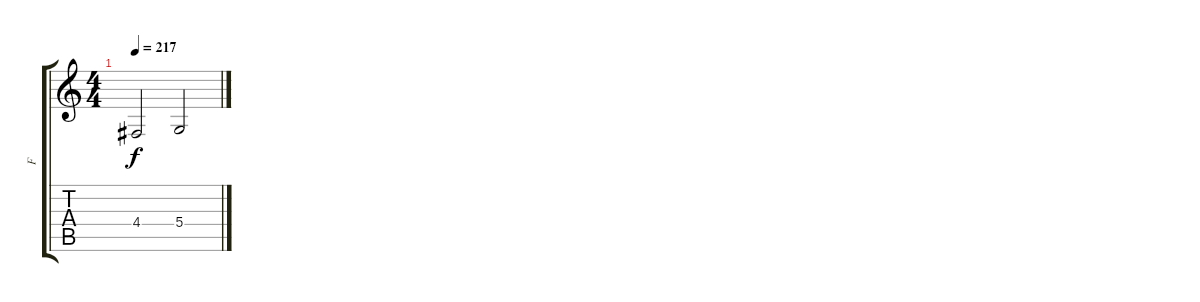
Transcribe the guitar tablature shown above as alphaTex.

\track ("F" "F") {instrument accordion}
\staff {score tabs}
\tuning (E4 B3 G3 D3 A2 E2) {hide}
\ts (4 4)
\tempo 217
\clef g2
\ks c
4.4.2{dy f} 5.4.2
